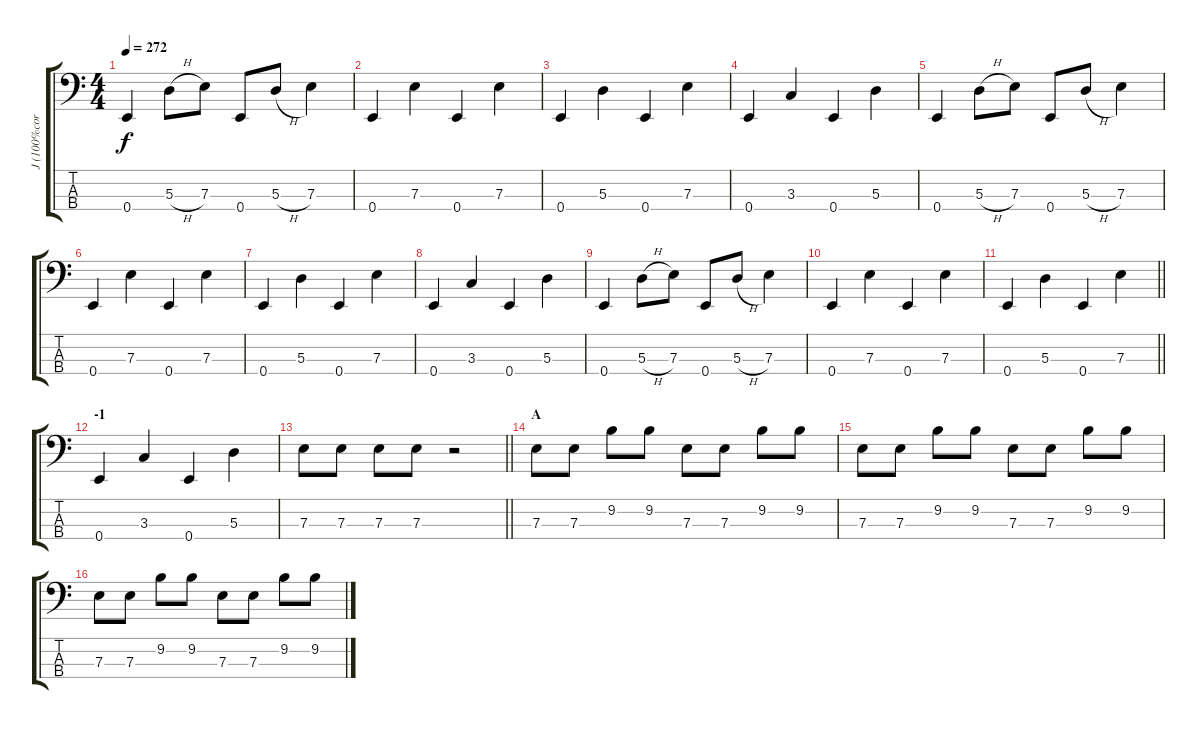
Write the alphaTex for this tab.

\track ("J (100%correct)" "J (100%cor") {instrument electricbasspick}
\staff {score tabs}
\tuning (G2 D2 A1 E1) {hide}
\ts (4 4)
\tempo 272
\clef f4
\ks c
0.4.4{dy f} 5.3{h}.8 7.3.8 0.4.8 5.3{h}.8 7.3.4 |
0.4.4 7.3.4 0.4.4 7.3.4 |
0.4.4 5.3.4 0.4.4 7.3.4 |
0.4.4 3.3.4 0.4.4 5.3.4 |
0.4.4 5.3{h}.8 7.3.8 0.4.8 5.3{h}.8 7.3.4 |
0.4.4 7.3.4 0.4.4 7.3.4 |
0.4.4 5.3.4 0.4.4 7.3.4 |
0.4.4 3.3.4 0.4.4 5.3.4 |
0.4.4 5.3{h}.8 7.3.8 0.4.8 5.3{h}.8 7.3.4 |
0.4.4 7.3.4 0.4.4 7.3.4 |
\barLineRight lightlight
0.4.4 5.3.4 0.4.4 7.3.4 |
\section ("" "-1")
0.4.4 3.3.4 0.4.4 5.3.4 |
\barLineRight lightlight
7.3.8 7.3.8 7.3.8 7.3.8 r.2 |
\section ("" "A")
7.3.8 7.3.8 9.2.8 9.2.8 7.3.8 7.3.8 9.2.8 9.2.8 |
7.3.8 7.3.8 9.2.8 9.2.8 7.3.8 7.3.8 9.2.8 9.2.8 |
7.3.8 7.3.8 9.2.8 9.2.8 7.3.8 7.3.8 9.2.8 9.2.8
